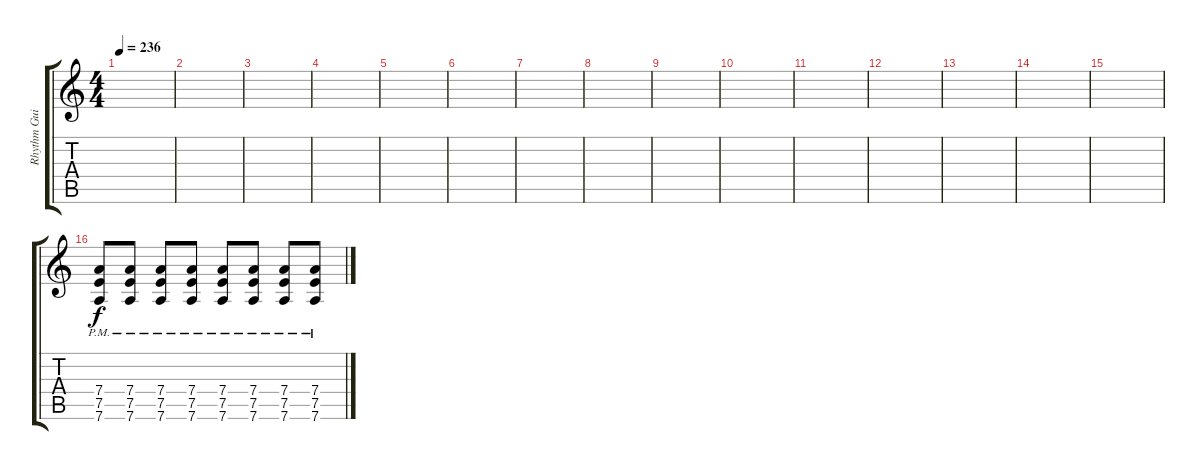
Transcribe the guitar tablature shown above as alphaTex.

\track ("Rhythm Guitar" "Rhythm Gui") {instrument distortionguitar}
\staff {score tabs}
\tuning (E4 B3 G3 D3 A2 D2) {hide}
\ts (4 4)
\tempo 236
\clef g2
\ks c
|
|
|
|
|
|
|
|
|
|
|
|
|
|
|
(7.4{pm} 7.5{pm} 7.6{pm}).8 (7.4{pm} 7.5{pm} 7.6{pm}).8 (7.4{pm} 7.5{pm} 7.6{pm}).8 (7.4{pm} 7.5{pm} 7.6{pm}).8 (7.4{pm} 7.5{pm} 7.6{pm}).8 (7.4{pm} 7.5{pm} 7.6{pm}).8 (7.4{pm} 7.5{pm} 7.6{pm}).8 (7.4{pm} 7.5{pm} 7.6{pm}).8
